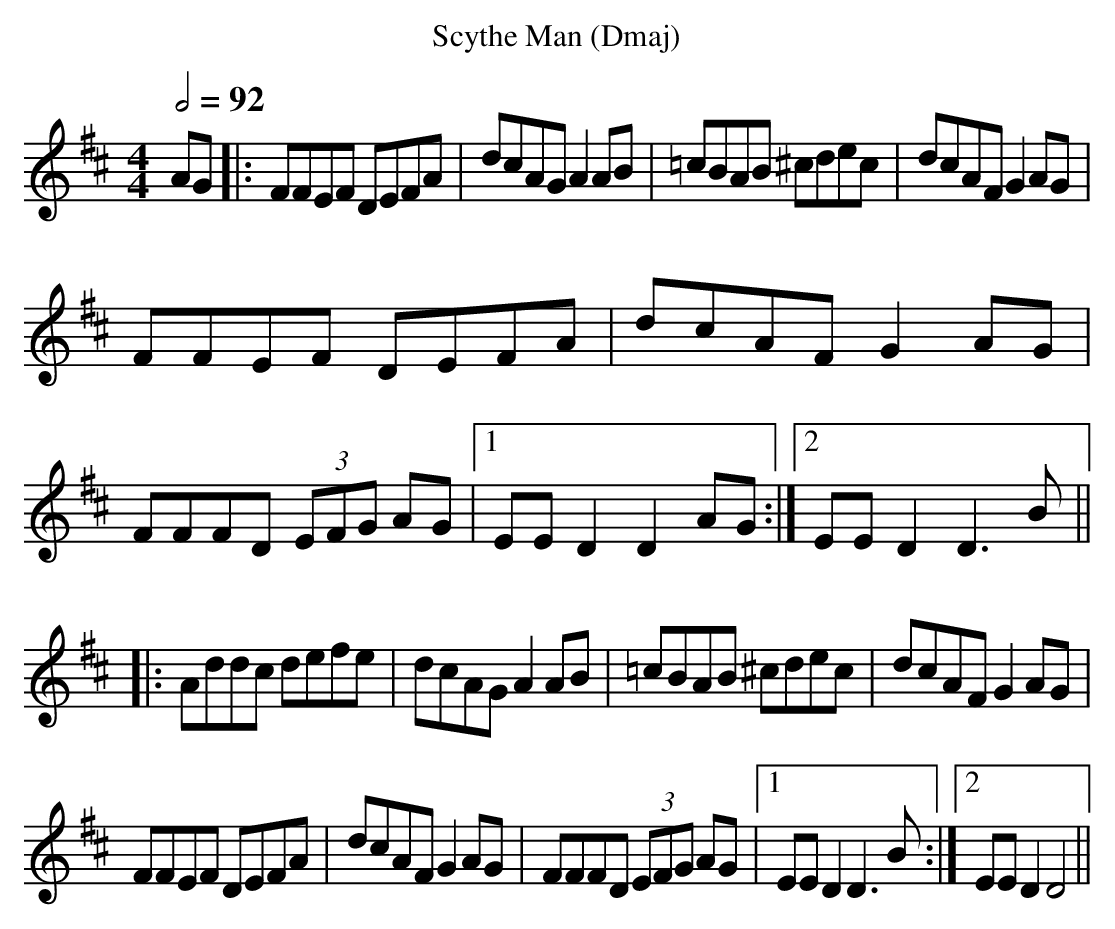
X:1
T:Scythe Man (Dmaj)
Q:1/2=92
M:4/4
L:1/8
K:Dmaj
AG|:FFEF DEFA|dcAG A2AB|=cBAB ^cdec|dcAF G2AG|
FFEF DEFA|dcAF G2AG|FFFD (3EFG AG|1EED2 D2AG:|2EED2 D3B||
|:Addc defe|dcAG A2AB|=cBAB ^cdec|dcAF G2AG|
FFEF DEFA|dcAF G2AG|FFFD (3EFG AG|1EED2 D3B:|2EED2 D4||
